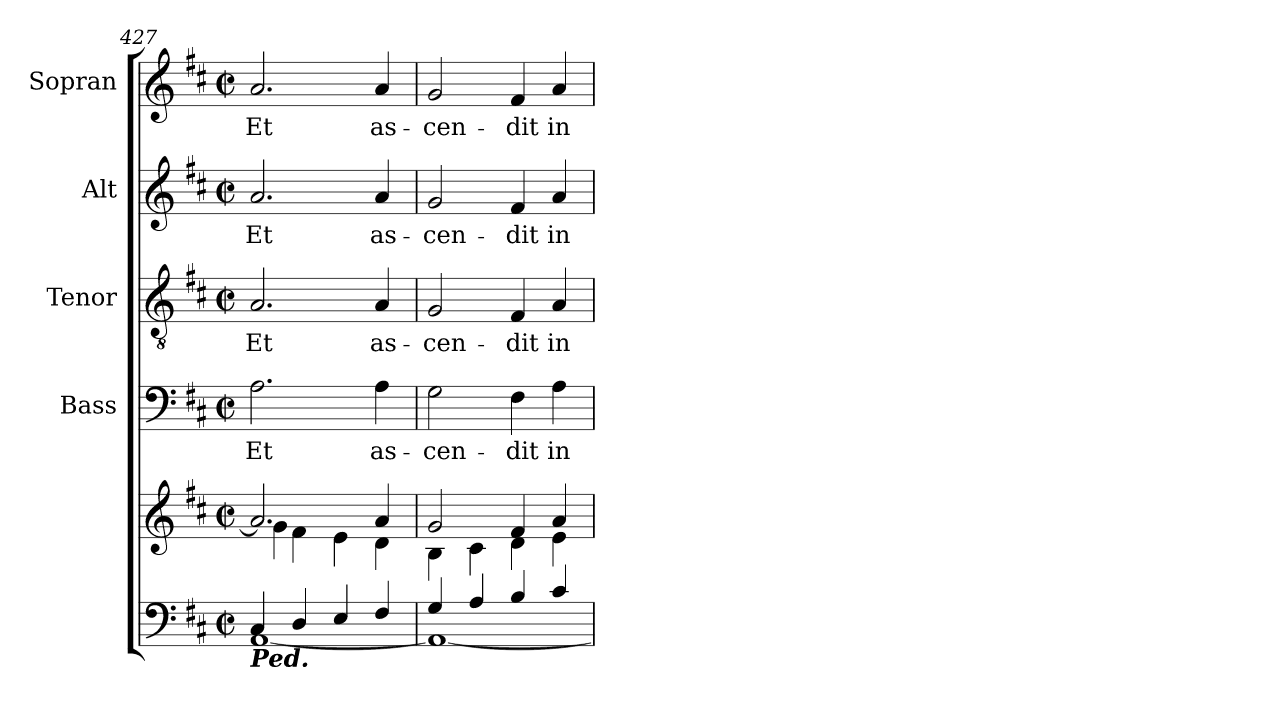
**kern	**kern	**kern	**text	**kern	**text	**kern	**text	**kern	**text
*part5	*part5	*part4	*part4	*part3	*part3	*part2	*part2	*part1	*part1
*staff6	*staff5	*staff4	*staff4	*staff3	*staff3	*staff2	*staff2	*staff1	*staff1
*	*	*I"Bass	*	*I"Tenor	*	*I"Alt	*	*I"Sopran	*
*	*	*I'B.	*	*I'T.	*	*I'A.	*	*I'S.	*
!!LO:LB:g=z
*clefF4	*clefG2	*clefF4	*	*clefGv2	*	*clefG2	*	*clefG2	*
*k[f#c#]	*k[f#c#]	*k[f#c#]	*	*k[f#c#]	*	*k[f#c#]	*	*k[f#c#]	*
*D:	*D:	*D:	*	*D:	*	*D:	*	*D:	*
*M2/2	*M2/2	*M2/2	*	*M2/2	*	*M2/2	*	*M2/2	*
*met(c|)	*met(c|)	*met(c|)	*	*met(c|)	*	*met(c|)	*	*met(c|)	*
=427	=427	=427	=427	=427	=427	=427	=427	=427	=427
*^	*^	*	*	*	*	*	*	*	*
!LO:TX:b:Bi:t=Ped.	!	!	!	!	!	!	!	!	!	!	!
!	!	!	!	!	!LO:LY:b	!	!LO:LY:b	!	!LO:LY:b	!	!LO:LY:b
4C#/	[<1AA	2.a/]	4g\	2.A\	Et	2.A/	Et	2.a/	Et	2.a/	Et
4D/	.	.	4f#\	.	.	.	.	.	.	.	.
4E/	.	.	4e\	.	.	.	.	.	.	.	.
!	!	!	!	!	!LO:LY:b	!	!LO:LY:b	!	!LO:LY:b	!	!LO:LY:b
4F#/	.	4a/	4d\	4A\	as-	4A/	as-	4a/	as-	4a/	as-
=428	=428	=428	=428	=428	=428	=428	=428	=428	=428	=428	=428
!	!	!	!	!	!LO:LY:b	!	!LO:LY:b	!	!LO:LY:b	!	!LO:LY:b
4G/	1AA_	2g/	4B\	2G\	-cen-	2G/	-cen-	2g/	-cen-	2g/	-cen-
4A/	.	.	4c#\	.	.	.	.	.	.	.	.
!	!	!	!	!	!LO:LY:b	!	!LO:LY:b	!	!LO:LY:b	!	!LO:LY:b
4B/	.	4f#/	4d\	4F#\	-dit	4F#/	-dit	4f#/	-dit	4f#/	-dit
!	!	!	!	!	!LO:LY:b	!	!LO:LY:b	!	!LO:LY:b	!	!LO:LY:b
4c#/	.	4a/	4e\	4A\	in	4A/	in	4a/	in	4a/	in
*v	*v	*	*	*	*	*	*	*	*	*	*
*	*v	*v	*	*	*	*	*	*	*	*
=	=	=	=	=	=	=	=	=	=
*-	*-	*-	*-	*-	*-	*-	*-	*-	*-
